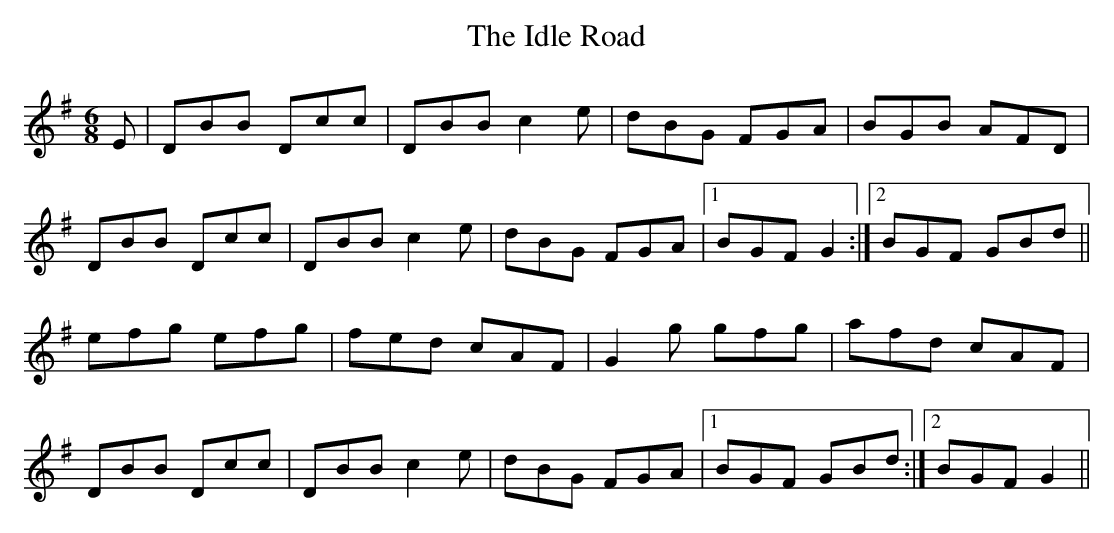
X:1
T:Idle Road, The
M:6/8
L:1/8
K:G
E|DBB Dcc|DBB c2e|dBG FGA| BGB AFD|
DBB Dcc|DBB c2e|dBG FGA|1BGF G2:|2BGF GBd||
efg efg|fed cAF|G2g gfg|afd cAF|
DBB Dcc|DBB c2e|dBG FGA|1BGF GBd:|2BGF G2||
